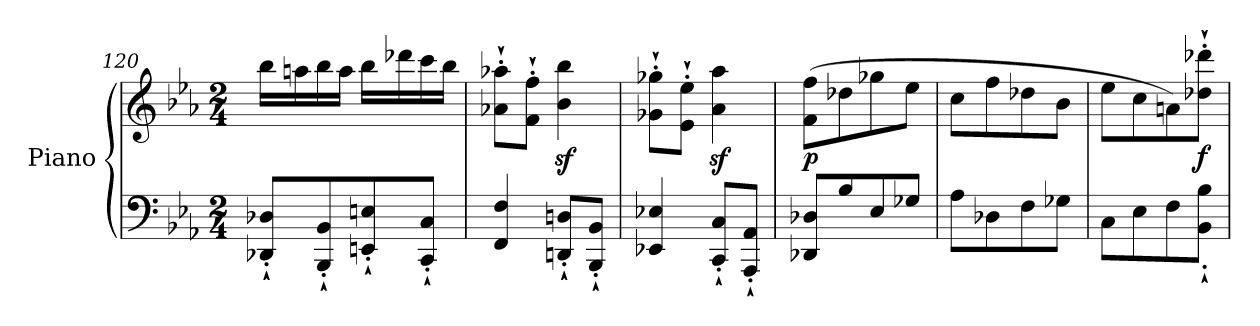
**kern	**kern	**dynam
*part1	*part1	*part1
*staff2	*staff1	*staff1/2
*I"Piano	*	*
*I'Pno	*	*
!!LO:LB:g=z
*clefF4	*clefG2	*
*k[b-e-a-]	*k[b-e-a-]	*
*M2/4	*M2/4	*
=120	=120	=120
*^	*	*
2ryy	8DD-X/'` 8D-X/'`L	16bb-\LL	.
.	.	16aan\	.
.	8BBB-/'` 8BB-/'`	16bb-\	.
.	.	16aa\JJ	.
.	8EEn/'` 8En/'`	16bb-\LL	.
.	.	16ddd-X\	.
.	8CC/'` 8C/'`J	16ccc\	.
.	.	16bb-\JJ	.
=121	=121	=121	=121
2ryy	4FF/ 4F/	8a-X\'` 8aa-X\'`L	.
.	.	8f\'` 8ff\'`J	.
.	8DDn/'` 8Dn/'`L	4b-\z< 4bb-\z<	.
.	8BBB-/'` 8BB-/'`J	.	.
=122	=122	=122	=122
2ryy	4EE-X/ 4E-X/	8g-X\'` 8gg-X\'`L	.
.	.	8e-\'` 8ee-\'`J	.
.	8CC/'` 8C/'`L	4a-\z< 4aa-\z<	.
.	8AAA-/'` 8AA-/'`J	.	.
=123	=123	=123	=123
!	!	!	!LO:DY:b
2ryy	8DD-X/ 8D-X/L	(>8f\ 8ff\L	p
.	8B-/	8dd-X\	.
.	8E-/	8gg-X\	.
.	8G-X/J	8ee-\J	.
=124	=124	=124	=124
2ryy	8A-\L	8cc\L	.
.	8D-X\	8ff\	.
.	8F\	8dd-X\	.
.	8G-X\J	8b-\J	.
=125	=125	=125	=125
2ryy	8C\L	8ee-\L	.
.	8E-\	8cc\	.
.	8F\	8an\)	.
!	!	!	!LO:DY:b
.	8BB-\'` 8B-\'`J	8dd-X\'` 8ddd-X\'`J	f
*v	*v	*	*
=	=	=
*-	*-	*-
